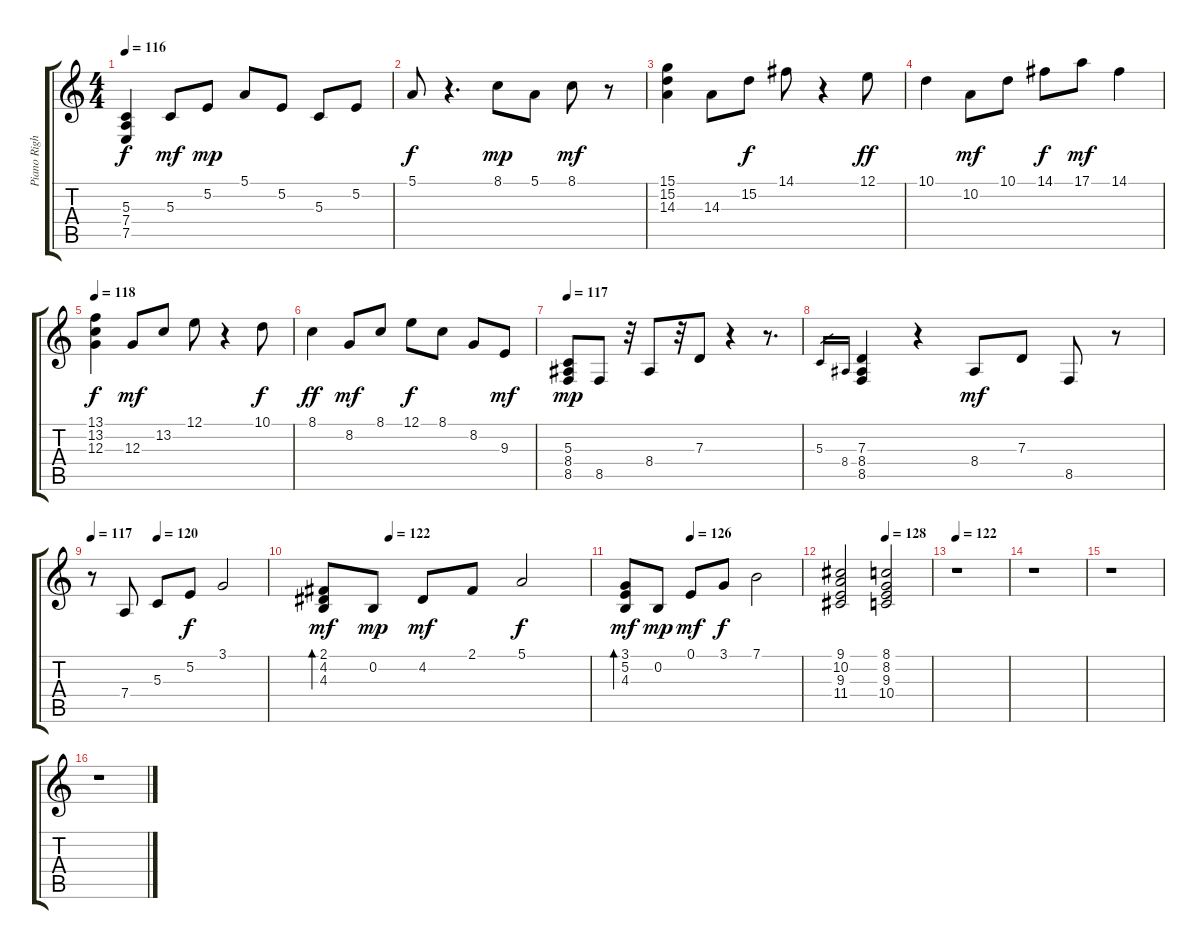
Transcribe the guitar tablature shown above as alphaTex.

\track ("Piano Right Hand" "Piano Righ") {instrument acousticgrandpiano}
\staff {score tabs}
\tuning (E4 B3 G3 D3 A2 E2) {hide}
\ts (4 4)
\tempo 116
\clef g2
\ks c
(5.3 7.4 7.5).4{dy f} 5.3.8{dy mf} 5.2.8{dy mp} 5.1.8 5.2.8 5.3.8 5.2.8 |
5.1.8{dy f} r.4{d} 8.1.8{dy mp} 5.1.8 8.1.8{dy mf} r.8 |
(15.1 15.2 14.3).4 14.3.8 15.2.8{dy f} 14.1.8 r.4 12.1.8{dy ff} |
10.1.4 10.2.8{dy mf} 10.1.8 14.1.8{dy f} 17.1.8{dy mf} 14.1.4 |
\tempo 118
(13.1 13.2 12.3).4{dy f} 12.3.8{dy mf} 13.2.8 12.1.8 r.4 10.1.8{dy f} |
8.1.4{dy ff} 8.2.8{dy mf} 8.1.8 12.1.8{dy f} 8.1.8 8.2.8 9.3.8{dy mf} |
\tempo 117
(5.3 8.4 8.5).8{dy mp} 8.5.8 r.32 8.4.8 r.32 7.3.8 r.4 r.8{d} |
5.3.16{gr} 8.4.16{gr} (7.3 8.4 8.5).4 r.4 8.4.8{dy mf} 7.3.8 8.5.8 r.8 |
\tempo 117
\tempo (120 0.375)
r.8 7.4.8 5.3.8 5.2.8{dy f} 3.1.2 |
\tempo (122 0.25)
(2.1 4.2 4.3).8{bd 120 dy mf} 0.2.8{dy mp} 4.2.8{dy mf} 2.1.8 5.1.2{dy f} |
\tempo (126 0.375)
(3.1 5.2 4.3).8{bd 120 dy mf} 0.2.8{dy mp} 0.1.8{dy mf} 3.1.8{dy f} 7.1.2 |
\tempo (128 0.5)
(9.1 10.2 9.3 11.4).2 (8.1 8.2 9.3 10.4).2 |
\tempo 122
r.1 |
r.1 |
r.1 |
r.1
